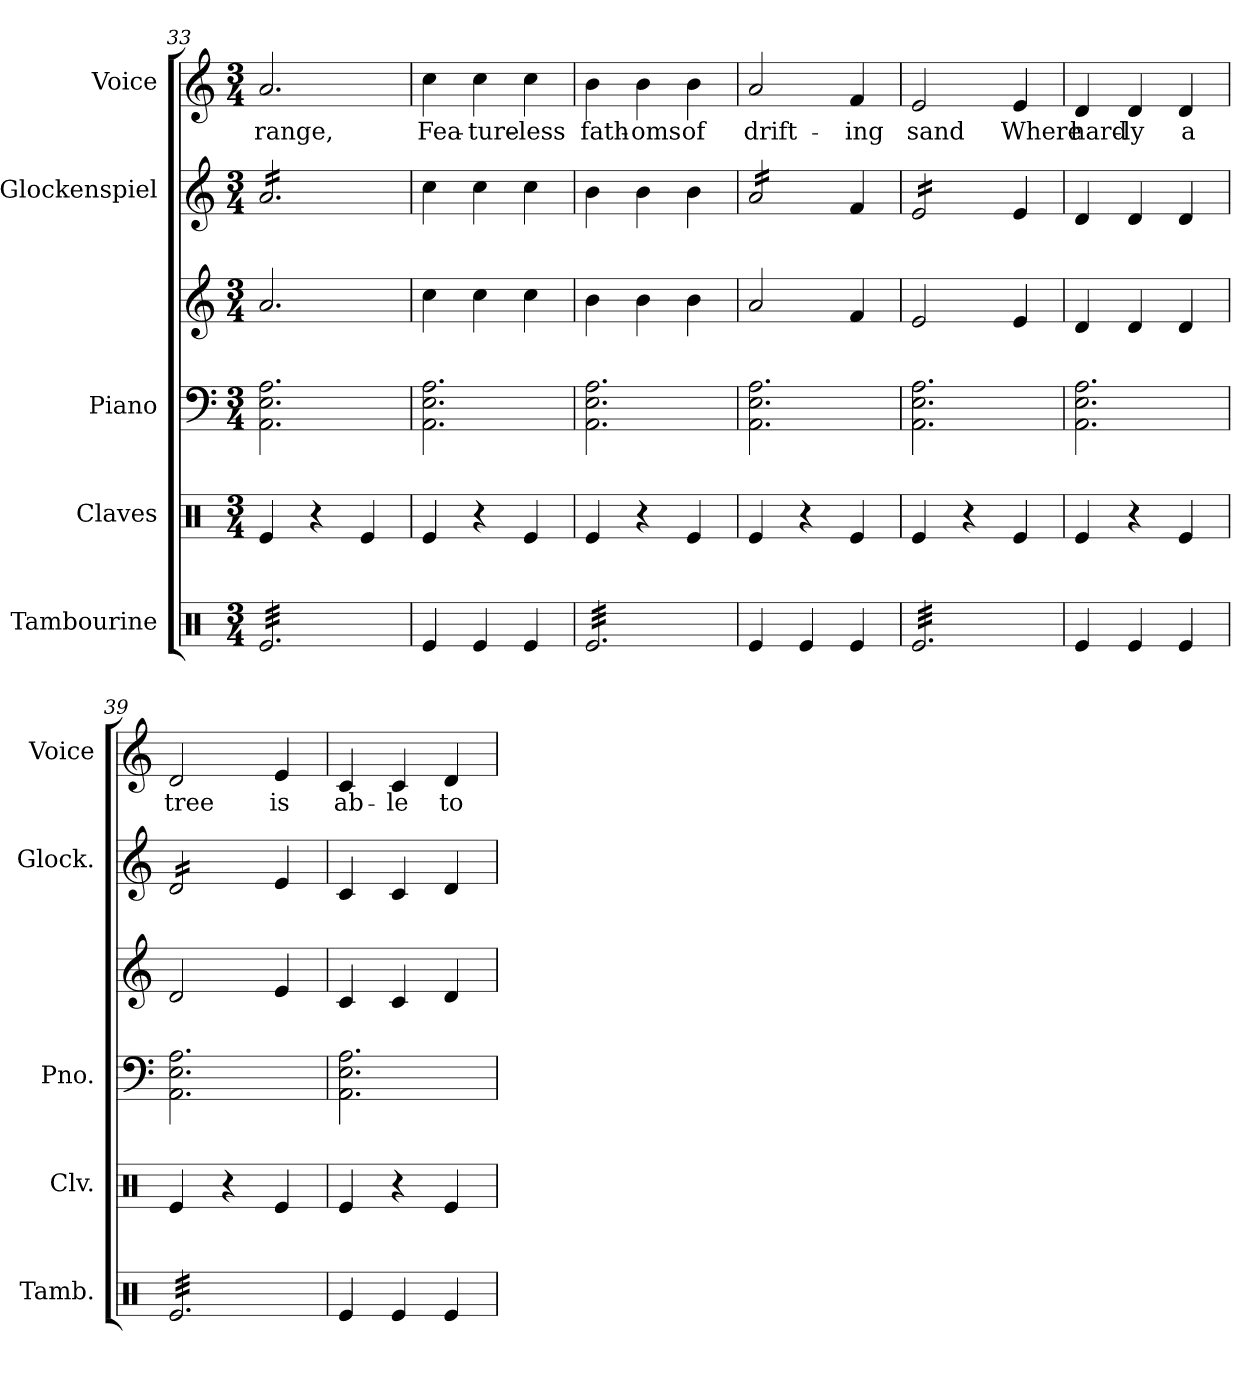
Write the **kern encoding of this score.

**kern	**kern	**kern	**kern	**kern	**kern	**text
*part5	*part4	*part3	*part3	*part2	*part1	*part1
*staff6	*staff5	*staff4	*staff3	*staff2	*staff1	*staff1
*I"Tambourine	*I"Claves	*I"Piano	*	*I"Glockenspiel	*I"Voice	*
*I'Tamb.	*I'Clv.	*I'Pno.	*	*I'Glock.	*I'Voice	*
*clefX	*clefX	*clefF4	*clefG2	*clefG2	*clefG2	*
*	*	*	*	*ITrd-14c-24	*	*
*k[]	*k[]	*k[]	*k[]	*k[]	*k[]	*
*C:	*C:	*C:	*C:	*C:	*C:	*
*M3/4	*M3/4	*M3/4	*M3/4	*M3/4	*M3/4	*
=33	=33	=33	=33	=33	=33	=33
!	!	!	!	!	!	!LO:LY:b:color=#000000
*tremolo	*	*	*	*	*	*
*	*	*	*	*tremolo	*	*
32Rei/LLL	4Rei/	2.AAi\ 2.Ei 2.Ai	2.ai/	16aaai/LL	2.ai/	range,
32Rei/	.	.	.	.	.	.
32Rei/	.	.	.	16aaai/	.	.
32Rei/	.	.	.	.	.	.
32Rei/	.	.	.	16aaai/	.	.
32Rei/	.	.	.	.	.	.
32Rei/	.	.	.	16aaai/	.	.
32Rei/	.	.	.	.	.	.
32Rei/	4r	.	.	16aaai/	.	.
32Rei/	.	.	.	.	.	.
32Rei/	.	.	.	16aaai/	.	.
32Rei/	.	.	.	.	.	.
32Rei/	.	.	.	16aaai/	.	.
32Rei/	.	.	.	.	.	.
32Rei/	.	.	.	16aaai/	.	.
32Rei/	.	.	.	.	.	.
32Rei/	4Rei/	.	.	16aaai/	.	.
32Rei/	.	.	.	.	.	.
32Rei/	.	.	.	16aaai/	.	.
32Rei/	.	.	.	.	.	.
32Rei/	.	.	.	16aaai/	.	.
32Rei/	.	.	.	.	.	.
32Rei/	.	.	.	16aaai/JJ	.	.
*	*	*	*	*Xtremolo	*	*
32Rei/JJJ	.	.	.	.	.	.
*Xtremolo	*	*	*	*	*	*
=34	=34	=34	=34	=34	=34	=34
!	!	!	!	!	!	!LO:LY:b:color=#000000
4Rei/	4Rei/	2.AAi\ 2.Ei 2.Ai	4cci\	4cccci\	4cci\	Fea-
!	!	!	!	!	!	!LO:LY:b:color=#000000
4Rei/	4r	.	4cci\	4cccci\	4cci\	-ture-
!	!	!	!	!	!	!LO:LY:b:color=#000000
4Rei/	4Rei/	.	4cci\	4cccci\	4cci\	-less
!!LO:PB:g=z
=35	=35	=35	=35	=35	=35	=35
!	!	!	!	!	!	!LO:LY:b:color=#000000
*tremolo	*	*	*	*	*	*
32Rei/LLL	4Rei/	2.AAi\ 2.Ei 2.Ai	4bi\	4bbbi\	4bi\	fath-
32Rei/	.	.	.	.	.	.
32Rei/	.	.	.	.	.	.
32Rei/	.	.	.	.	.	.
32Rei/	.	.	.	.	.	.
32Rei/	.	.	.	.	.	.
32Rei/	.	.	.	.	.	.
32Rei/	.	.	.	.	.	.
!	!	!	!	!	!	!LO:LY:b:color=#000000
32Rei/	4r	.	4bi\	4bbbi\	4bi\	-oms
32Rei/	.	.	.	.	.	.
32Rei/	.	.	.	.	.	.
32Rei/	.	.	.	.	.	.
32Rei/	.	.	.	.	.	.
32Rei/	.	.	.	.	.	.
32Rei/	.	.	.	.	.	.
32Rei/	.	.	.	.	.	.
!	!	!	!	!	!	!LO:LY:b:color=#000000
32Rei/	4Rei/	.	4bi\	4bbbi\	4bi\	of
32Rei/	.	.	.	.	.	.
32Rei/	.	.	.	.	.	.
32Rei/	.	.	.	.	.	.
32Rei/	.	.	.	.	.	.
32Rei/	.	.	.	.	.	.
32Rei/	.	.	.	.	.	.
32Rei/JJJ	.	.	.	.	.	.
*Xtremolo	*	*	*	*	*	*
=36	=36	=36	=36	=36	=36	=36
!	!	!	!	!	!	!LO:LY:b:color=#000000
*	*	*	*	*tremolo	*	*
4Rei/	4Rei/	2.AAi\ 2.Ei 2.Ai	2ai/	16aaai/LL	2ai/	drift-
.	.	.	.	16aaai/	.	.
.	.	.	.	16aaai/	.	.
.	.	.	.	16aaai/	.	.
4Rei/	4r	.	.	16aaai/	.	.
.	.	.	.	16aaai/	.	.
.	.	.	.	16aaai/	.	.
.	.	.	.	16aaai/JJ	.	.
*	*	*	*	*Xtremolo	*	*
!	!	!	!	!	!	!LO:LY:b:color=#000000
4Rei/	4Rei/	.	4fi/	4fffi/	4fi/	-ing
=37	=37	=37	=37	=37	=37	=37
!	!	!	!	!	!	!LO:LY:b:color=#000000
*tremolo	*	*	*	*	*	*
*	*	*	*	*tremolo	*	*
32Rei/LLL	4Rei/	2.AAi\ 2.Ei 2.Ai	2ei/	16eeei/LL	2ei/	sand
32Rei/	.	.	.	.	.	.
32Rei/	.	.	.	16eeei/	.	.
32Rei/	.	.	.	.	.	.
32Rei/	.	.	.	16eeei/	.	.
32Rei/	.	.	.	.	.	.
32Rei/	.	.	.	16eeei/	.	.
32Rei/	.	.	.	.	.	.
32Rei/	4r	.	.	16eeei/	.	.
32Rei/	.	.	.	.	.	.
32Rei/	.	.	.	16eeei/	.	.
32Rei/	.	.	.	.	.	.
32Rei/	.	.	.	16eeei/	.	.
32Rei/	.	.	.	.	.	.
32Rei/	.	.	.	16eeei/JJ	.	.
*	*	*	*	*Xtremolo	*	*
32Rei/	.	.	.	.	.	.
!	!	!	!	!	!	!LO:LY:b:color=#000000
32Rei/	4Rei/	.	4ei/	4eeei/	4ei/	Where
32Rei/	.	.	.	.	.	.
32Rei/	.	.	.	.	.	.
32Rei/	.	.	.	.	.	.
32Rei/	.	.	.	.	.	.
32Rei/	.	.	.	.	.	.
32Rei/	.	.	.	.	.	.
32Rei/JJJ	.	.	.	.	.	.
*Xtremolo	*	*	*	*	*	*
=38	=38	=38	=38	=38	=38	=38
!	!	!	!	!	!	!LO:LY:b:color=#000000
4Rei/	4Rei/	2.AAi\ 2.Ei 2.Ai	4di/	4dddi/	4di/	hard-
!	!	!	!	!	!	!LO:LY:b:color=#000000
4Rei/	4r	.	4di/	4dddi/	4di/	-ly
!	!	!	!	!	!	!LO:LY:b:color=#000000
4Rei/	4Rei/	.	4di/	4dddi/	4di/	a
=39	=39	=39	=39	=39	=39	=39
!	!	!	!	!	!	!LO:LY:b:color=#000000
*tremolo	*	*	*	*	*	*
*	*	*	*	*tremolo	*	*
32Rei/LLL	4Rei/	2.AAi\ 2.Ei 2.Ai	2di/	16dddi/LL	2di/	tree
32Rei/	.	.	.	.	.	.
32Rei/	.	.	.	16dddi/	.	.
32Rei/	.	.	.	.	.	.
32Rei/	.	.	.	16dddi/	.	.
32Rei/	.	.	.	.	.	.
32Rei/	.	.	.	16dddi/	.	.
32Rei/	.	.	.	.	.	.
32Rei/	4r	.	.	16dddi/	.	.
32Rei/	.	.	.	.	.	.
32Rei/	.	.	.	16dddi/	.	.
32Rei/	.	.	.	.	.	.
32Rei/	.	.	.	16dddi/	.	.
32Rei/	.	.	.	.	.	.
32Rei/	.	.	.	16dddi/JJ	.	.
*	*	*	*	*Xtremolo	*	*
32Rei/	.	.	.	.	.	.
!	!	!	!	!	!	!LO:LY:b:color=#000000
32Rei/	4Rei/	.	4ei/	4eeei/	4ei/	is
32Rei/	.	.	.	.	.	.
32Rei/	.	.	.	.	.	.
32Rei/	.	.	.	.	.	.
32Rei/	.	.	.	.	.	.
32Rei/	.	.	.	.	.	.
32Rei/	.	.	.	.	.	.
32Rei/JJJ	.	.	.	.	.	.
*Xtremolo	*	*	*	*	*	*
=40	=40	=40	=40	=40	=40	=40
!	!	!	!	!	!	!LO:LY:b:color=#000000
4Rei/	4Rei/	2.AAi\ 2.Ei 2.Ai	4ci/	4ccci/	4ci/	ab-
!	!	!	!	!	!	!LO:LY:b:color=#000000
4Rei/	4r	.	4ci/	4ccci/	4ci/	-le
!	!	!	!	!	!	!LO:LY:b:color=#000000
4Rei/	4Rei/	.	4di/	4dddi/	4di/	to
=	=	=	=	=	=	=
*-	*-	*-	*-	*-	*-	*-
